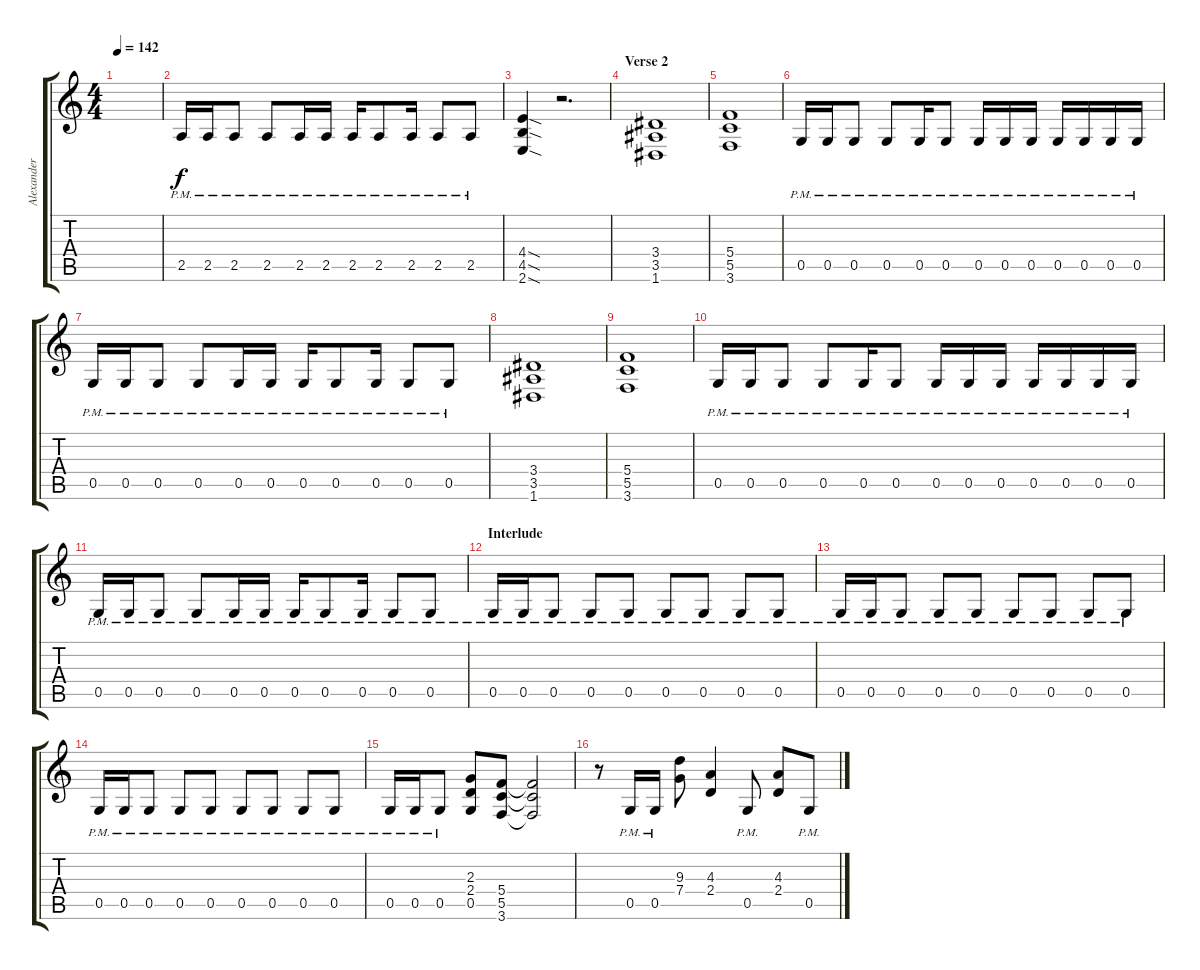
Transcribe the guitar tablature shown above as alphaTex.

\track ("Alexander Kuoppala" "Alexander ") {instrument distortionguitar}
\staff {score tabs}
\tuning (D4 A3 F3 C3 G2 D2) {hide}
\ts (4 4)
\tempo 142
\clef g2
\ks c
|
2.5{pm}.16 2.5{pm}.16 2.5{pm}.8 2.5{pm}.8 2.5{pm}.16 2.5{pm}.16 2.5{pm}.16 2.5{pm}.8 2.5{pm}.16 2.5{pm}.8 2.5{pm}.8 |
(4.4{sod} 4.5{sod} 2.6{sod}).4 r.2{d} |
\section ("" "Verse 2")
(3.4 3.5 1.6).1 |
(5.4 5.5 3.6).1 |
0.5{pm}.16 0.5{pm}.16 0.5{pm}.8 0.5{pm}.8 0.5{pm}.16 0.5{pm}.8 0.5{pm}.16 0.5{pm}.16 0.5{pm}.16 0.5{pm}.16 0.5{pm}.16 0.5{pm}.16 0.5{pm}.16 |
0.5{pm}.16 0.5{pm}.16 0.5{pm}.8 0.5{pm}.8 0.5{pm}.16 0.5{pm}.16 0.5{pm}.16 0.5{pm}.8 0.5{pm}.16 0.5{pm}.8 0.5{pm}.8 |
(3.4 3.5 1.6).1 |
(5.4 5.5 3.6).1 |
0.5{pm}.16 0.5{pm}.16 0.5{pm}.8 0.5{pm}.8 0.5{pm}.16 0.5{pm}.8 0.5{pm}.16 0.5{pm}.16 0.5{pm}.16 0.5{pm}.16 0.5{pm}.16 0.5{pm}.16 0.5{pm}.16 |
0.5{pm}.16 0.5{pm}.16 0.5{pm}.8 0.5{pm}.8 0.5{pm}.16 0.5{pm}.16 0.5{pm}.16 0.5{pm}.8 0.5{pm}.16 0.5{pm}.8 0.5{pm}.8 |
\section ("" "Interlude")
0.5{pm}.16 0.5{pm}.16 0.5{pm}.8 0.5{pm}.8 0.5{pm}.8 0.5{pm}.8 0.5{pm}.8 0.5{pm}.8 0.5{pm}.8 |
0.5{pm}.16 0.5{pm}.16 0.5{pm}.8 0.5{pm}.8 0.5{pm}.8 0.5{pm}.8 0.5{pm}.8 0.5{pm}.8 0.5{pm}.8 |
0.5{pm}.16 0.5{pm}.16 0.5{pm}.8 0.5{pm}.8 0.5{pm}.8 0.5{pm}.8 0.5{pm}.8 0.5{pm}.8 0.5{pm}.8 |
0.5{pm}.16 0.5{pm}.16 0.5{pm}.8 (2.3 2.4 0.5).8 (5.4 5.5 3.6).8 (5.4{t} 5.5{t} 3.6{t}).2 |
r.8 0.5{pm}.16 0.5{pm}.16 (9.3 7.4).8 (4.3 2.4).4 0.5{pm}.8 (4.3 2.4).8 0.5{pm}.8
